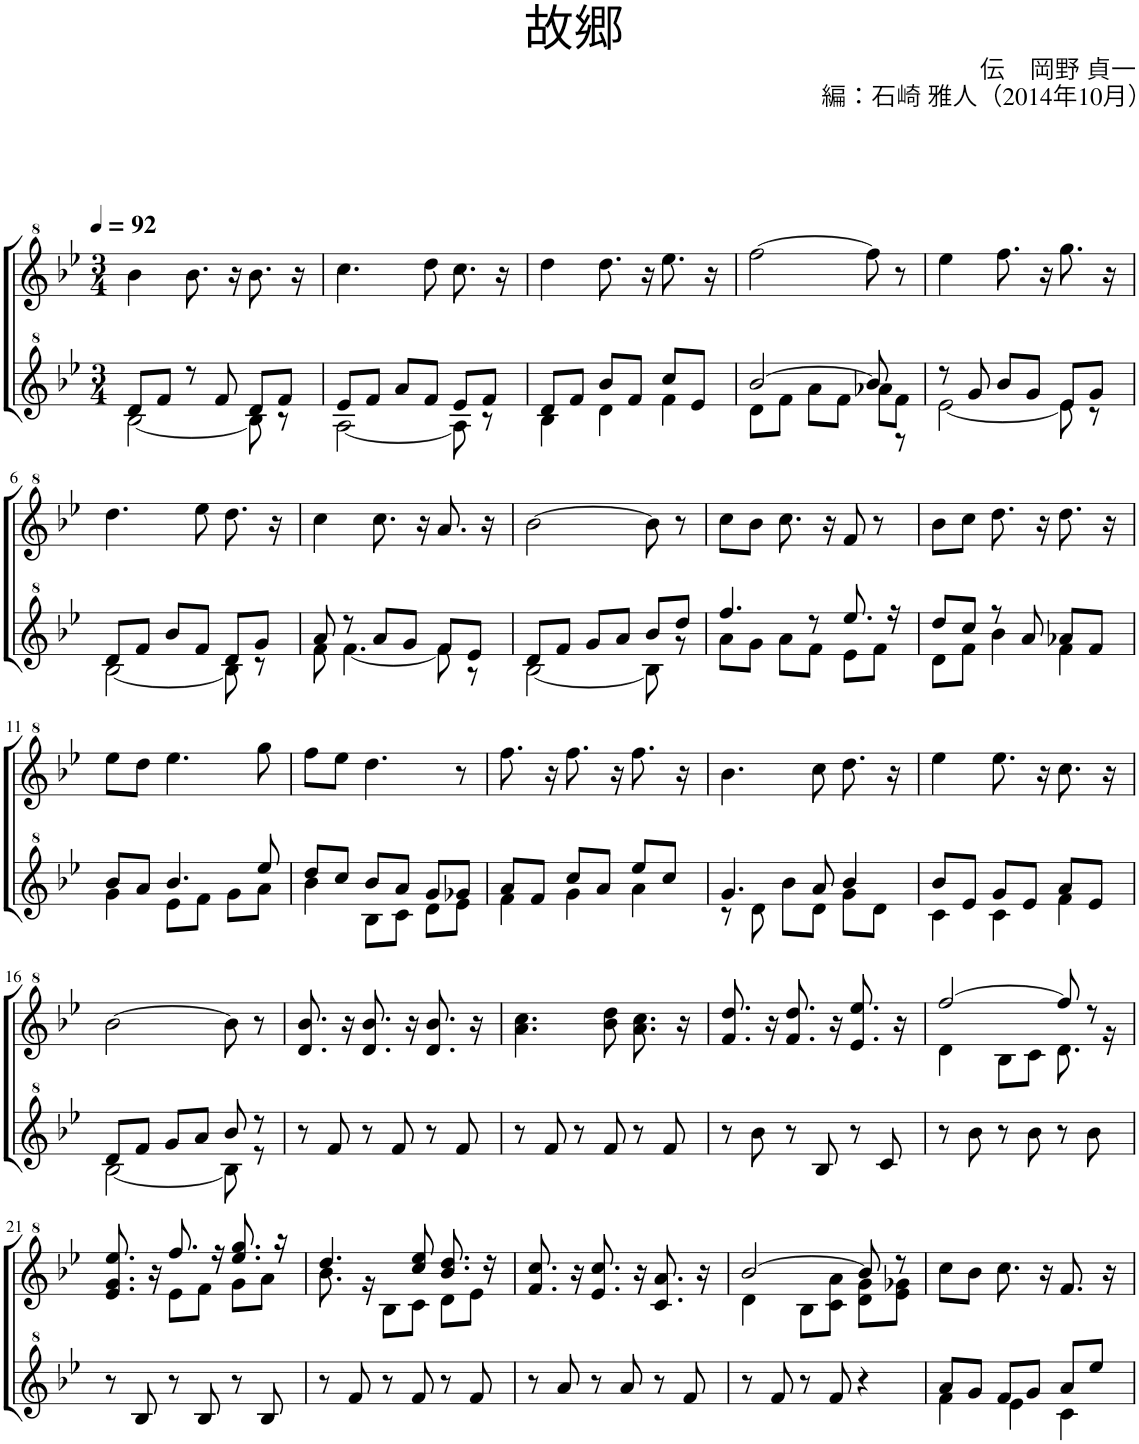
**kern	**kern
*part1	*part1
*staff2	*staff1
*I"パンフルート	*
*clefG^2	*clefG^2
*k[b-e-]	*k[b-e-]
*M3/4	*M3/4
*MM92	*MM92
=1	=1
*^	*
8dd/L	[2b-\	4bb-\
8ff/J	.	.
8r	.	8.bb-\
8ff/	.	.
.	.	16r
8dd/L	8b-\]	8.bb-\
8ff/J	8r	.
.	.	16r
=2	=2	=2
8ee-/L	[2a\	4.ccc\
8ff/J	.	.
8aa/L	.	.
8ff/J	.	8ddd\
8ee-/L	8a\]	8.ccc\
8ff/J	8r	.
.	.	16r
=3	=3	=3
8dd/L	4b-\	4ddd\
8ff/J	.	.
8bb-/L	4dd\	8.ddd\
8ff/J	.	.
.	.	16r
8ccc/L	4ff\	8.eee-\
8ee-/J	.	.
.	.	16r
=4	=4	=4
8dd\L	[2bb-/	[2fff\
8ff\J	.	.
8aa\L	.	.
8ff\J	.	.
8aa-X\L	8bb-/]	8fff\]
8ff\J	8r	8r
=5	=5	=5
8r	[2ee-\	4eee-\
8gg/	.	.
8bb-/L	.	8.fff\
8gg/J	.	.
.	.	16r
8ee-/L	8ee-\]	8.ggg\
8gg/J	8r	.
.	.	16r
!!LO:LB:g=z
=6	=6	=6
8dd/L	[2b-\	4.ddd\
8ff/J	.	.
8bb-/L	.	.
8ff/J	.	8eee-\
8dd/L	8b-\]	8.ddd\
8gg/J	8r	.
.	.	16r
=7	=7	=7
8aa/	8ff\	4ccc\
8r	[4.ff\	.
8aa/L	.	8.ccc\
8gg/J	.	.
.	.	16r
8ff/L	8ff\]	8.aa/
8ee-/J	8r	.
.	.	16r
=8	=8	=8
8dd/L	[2b-\	[2bb-\
8ff/J	.	.
8gg/L	.	.
8aa/J	.	.
8bb-/L	8b-\]	8bb-\]
8ddd/J	8r	8r
=9	=9	=9
4.fff/	8aa\L	8ccc\L
.	8gg\J	8bb-\J
.	8aa\L	8.ccc\
8r	8ff\J	.
.	.	16r
8.eee-/	8ee-\L	8ff/
.	8ff\J	8r
16r	.	.
=10	=10	=10
8ddd/L	8dd\L	8bb-\L
8ccc/J	8ff\J	8ccc\J
8r	4bb-\	8.ddd\
8aa/	.	.
.	.	16r
8aa-X/L	4ff\	8.ddd\
8ff/J	.	.
.	.	16r
!!LO:LB:g=z
=11	=11	=11
8bb-/L	4gg\	8eee-\L
8aa/J	.	8ddd\J
4.bb-/	8ee-\L	4.eee-\
.	8ff\J	.
.	8gg\L	.
8eee-/	8aa\J	8ggg\
=12	=12	=12
8ddd/L	4bb-\	8fff\L
8ccc/J	.	8eee-\J
8bb-/L	8b-\L	4.ddd\
8aa/J	8cc\J	.
8gg/L	8dd\L	.
8gg-X/J	8ee-\J	8r
=13	=13	=13
8aa/L	4ff\	8.fff\
8ff/J	.	.
.	.	16r
8ccc/L	4gg\	8.fff\
8aa/J	.	.
.	.	16r
8eee-/L	4aa\	8.fff\
8ccc/J	.	.
.	.	16r
=14	=14	=14
4.gg/	8r	4.bb-\
.	8dd\	.
.	8bb-\L	.
8aa/	8dd\J	8ccc\
4bb-/	8gg\L	8.ddd\
.	8dd\J	.
.	.	16r
=15	=15	=15
8bb-/L	4cc\	4eee-\
8ee-/J	.	.
8gg/L	4cc\	8.eee-\
8ee-/J	.	.
.	.	16r
8aa/L	4ff\	8.ccc\
8ee-/J	.	.
.	.	16r
!!LO:LB:g=z
=16	=16	=16
8dd/L	[2b-\	[2bb-\
8ff/J	.	.
8gg/L	.	.
8aa/J	.	.
8bb-/	8b-\]	8bb-\]
8r	8r	8r
*v	*v	*
=17	=17
8r	8.dd/ 8.bb-/
8ff/	.
.	16r
8r	8.dd/ 8.bb-/
8ff/	.
.	16r
8r	8.dd/ 8.bb-/
8ff/	.
.	16r
=18	=18
8r	4.aa\ 4.ccc\
8ff/	.
8r	.
8ff/	8bb-\ 8ddd\
8r	8.aa\ 8.ccc\
8ff/	.
.	16r
=19	=19
8r	8.ff/ 8.ddd/
8bb-\	.
.	16r
8r	8.ff/ 8.ddd/
8b-/	.
.	16r
8r	8.ee-/ 8.eee-/
8cc/	.
.	16r
=20	=20
*	*^
8r	[2fff/	4dd\
8bb-\	.	.
8r	.	8b-\L
8bb-\	.	8cc\J
8r	8fff/]	8.dd\
8bb-\	8r	.
.	.	16r
!!LO:LB:g=z	!!
=21	=21	=21
8r	8.ee-/ 8.gg/ 8.eee-/	4ryy
8b-/	.	.
.	16r	.
8r	8.fff/	8ee-\L
8b-/	.	8ff\J
.	16r	.
8r	8.eee-/ 8.ggg/	8gg\L
8b-/	.	8aa\J
.	16r	.
=22	=22	=22
8r	4.ddd/	8.bb-\
8ff/	.	.
.	.	16r
8r	.	8b-\L
8ff/	8ccc/ 8eee-/	8cc\J
8r	8.bb-/ 8.ddd/	8dd\L
8ff/	.	8ee-\J
.	16r	.
*	*v	*v
=23	=23
8r	8.ff/ 8.ccc/
8aa/	.
.	16r
8r	8.ee-/ 8.ccc/
8aa/	.
.	16r
8r	8.cc/ 8.aa/
8ff/	.
.	16r
=24	=24
*	*^
8r	[2bb-/	4dd\
8ff/	.	.
8r	.	8b-\L
8ff/	.	8cc\ 8aa\J
4r	8bb-/]	8dd\ 8gg\L
.	8r	8ee-\ 8gg-X\J
*	*v	*v
=25	=25
*^	*
8aa/L	4ff\	8ccc\L
8gg/J	.	8bb-\J
8ff/L	4ee-\	8.ccc\
8gg/J	.	.
.	.	16r
8aa/L	4cc\	8.ff/
8eee-/J	.	.
.	.	16r
*v	*v	*
=	=
*-	*-
